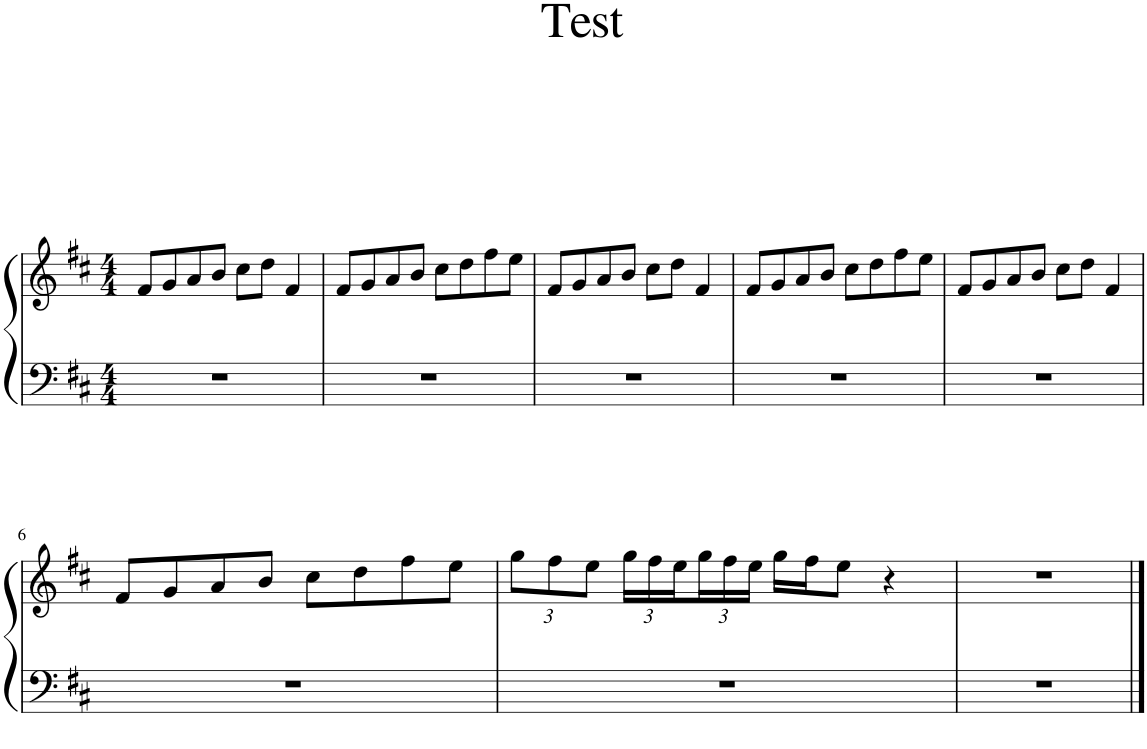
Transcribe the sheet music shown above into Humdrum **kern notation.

**kern	**kern
*part1	*part1
*staff2	*staff1
*I"Piano	*
*clefF4	*clefG2
*k[f#c#]	*k[f#c#]
*M4/4	*M4/4
=1	=1
1r	8f#/L
.	8g/
.	8a/
.	8b/J
.	8cc#\L
.	8dd\J
.	4f#/
=2	=2
1r	8f#/L
.	8g/
.	8a/
.	8b/J
.	8cc#\L
.	8dd\
.	8ff#\
.	8ee\J
=3	=3
1r	8f#/L
.	8g/
.	8a/
.	8b/J
.	8cc#\L
.	8dd\J
.	4f#/
=4	=4
1r	8f#/L
.	8g/
.	8a/
.	8b/J
.	8cc#\L
.	8dd\
.	8ff#\
.	8ee\J
=5	=5
1r	8f#/L
.	8g/
.	8a/
.	8b/J
.	8cc#\L
.	8dd\J
.	4f#/
!!LO:LB:g=z
=6	=6
1r	8f#/L
.	8g/
.	8a/
.	8b/J
.	8cc#\L
.	8dd\
.	8ff#\
.	8ee\J
=7	=7
*	*Xbrackettup
1r	12gg\L
.	12ff#\
.	12ee\J
.	24gg\LL
.	24ff#\
.	24ee\
.	24gg\
.	24ff#\
.	24ee\JJ
.	16gg\LL
.	16ff#\J
.	8ee\J
.	4r
=8	=8
1r	1r
==	==
*-	*-
